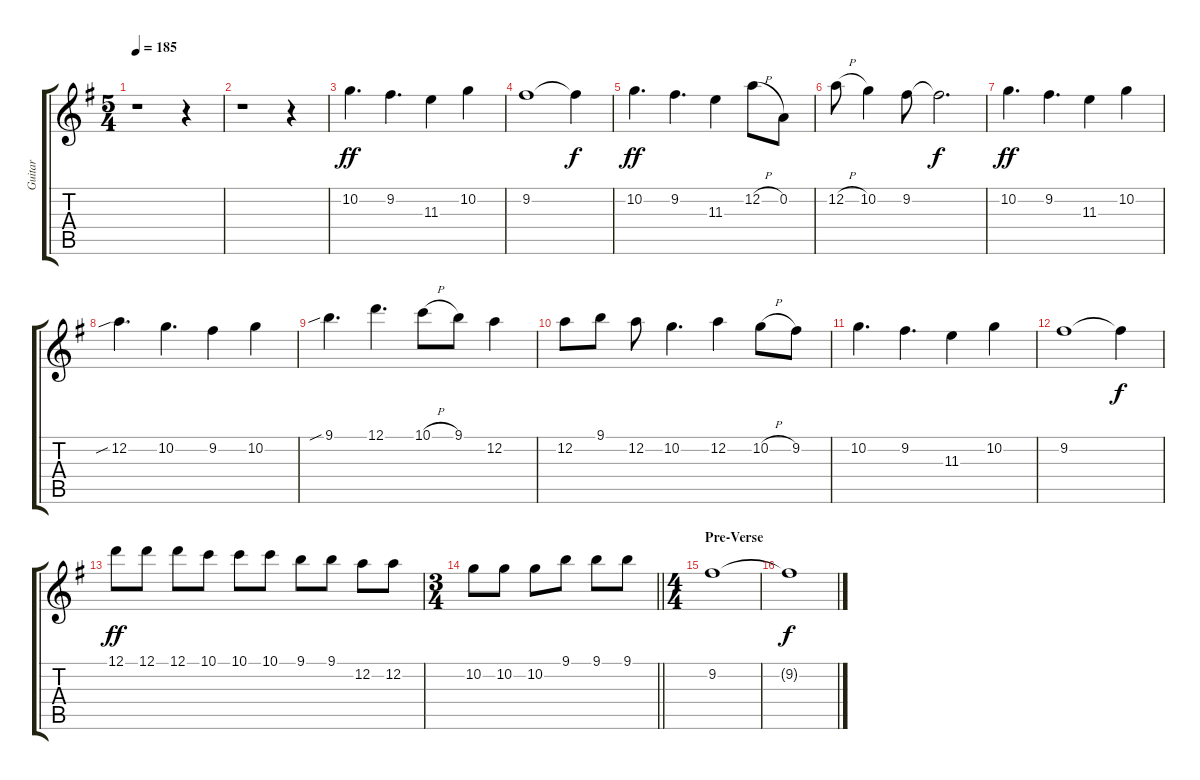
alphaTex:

\track ("Guitar " "Guitar ") {instrument distortionguitar}
\staff {score tabs}
\tuning (D4 A3 F3 C3 G2 C2) {hide}
\ts (5 4)
\tempo 185
\clef g2
\ks g
r.1{dy ff} r.4 |
r.1 r.4 |
10.2.4{d} 9.2.4{d} 11.3.4 10.2.4 |
9.2.1 9.2{t}.4{dy f} |
10.2.4{d dy ff} 9.2.4{d} 11.3.4 12.2{h}.8 0.2.8 |
12.2{h}.8 10.2.4 9.2.8 9.2{t}.2{d dy f} |
10.2.4{d dy ff} 9.2.4{d} 11.3.4 10.2.4 |
12.2{sib}.4{d} 10.2.4{d} 9.2.4 10.2.4 |
9.1{sib}.4{d} 12.1.4{d} 10.1{h}.8 9.1.8 12.2.4 |
12.2.8 9.1.8 12.2.8 10.2.4{d} 12.2.4 10.2{h}.8 9.2.8 |
10.2.4{d} 9.2.4{d} 11.3.4 10.2.4 |
9.2.1 9.2{t}.4{dy f} |
12.1.8{dy ff} 12.1.8 12.1.8 10.1.8 10.1.8 10.1.8 9.1.8 9.1.8 12.2.8 12.2.8 |
\ts (3 4)
\barLineRight lightlight
10.2.8 10.2.8 10.2.8 9.1.8 9.1.8 9.1.8 |
\ts (4 4)
\section ("" "Pre-Verse")
9.2.1 |
9.2{t}.1{dy f}
